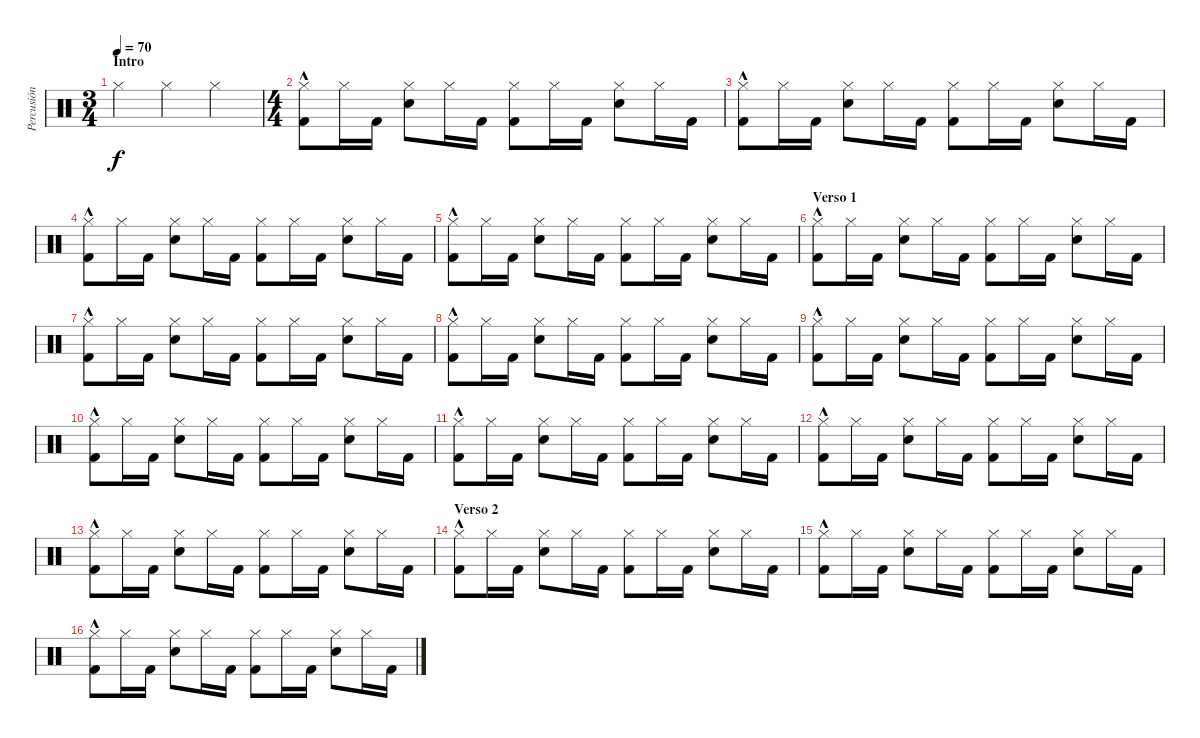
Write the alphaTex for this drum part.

\track ("Percusión" "Percusión") {instrument percussion}
\staff {score}
\articulation defaults
\ts (3 4)
\section ("" "Intro")
\tempo 70
\clef neutral
\ks c "Hi-Hat (closed)".4{dy f} "Hi-Hat (closed)".4 "Hi-Hat (closed)".4
|
\ts (4 4)
("Hi-Hat (closed)" "Kick (hit) 2"{hac}).8 "Hi-Hat (closed)".16 "Kick (hit) 2".16 ("Hi-Hat (closed)" "Snare (hit) 2").8 "Hi-Hat (closed)".16 "Kick (hit) 2".16 ("Hi-Hat (closed)" "Kick (hit) 2").8 "Hi-Hat (closed)".16 "Kick (hit) 2".16 ("Hi-Hat (closed)" "Snare (hit) 2").8 "Hi-Hat (closed)".16 "Kick (hit) 2".16 |
("Hi-Hat (closed)" "Kick (hit) 2"{hac}).8 "Hi-Hat (closed)".16 "Kick (hit) 2".16 ("Hi-Hat (closed)" "Snare (hit) 2").8 "Hi-Hat (closed)".16 "Kick (hit) 2".16 ("Hi-Hat (closed)" "Kick (hit) 2").8 "Hi-Hat (closed)".16 "Kick (hit) 2".16 ("Hi-Hat (closed)" "Snare (hit) 2").8 "Hi-Hat (closed)".16 "Kick (hit) 2".16 |
("Hi-Hat (closed)" "Kick (hit) 2"{hac}).8 "Hi-Hat (closed)".16 "Kick (hit) 2".16 ("Hi-Hat (closed)" "Snare (hit) 2").8 "Hi-Hat (closed)".16 "Kick (hit) 2".16 ("Hi-Hat (closed)" "Kick (hit) 2").8 "Hi-Hat (closed)".16 "Kick (hit) 2".16 ("Hi-Hat (closed)" "Snare (hit) 2").8 "Hi-Hat (closed)".16 "Kick (hit) 2".16 |
("Hi-Hat (closed)" "Kick (hit) 2"{hac}).8 "Hi-Hat (closed)".16 "Kick (hit) 2".16 ("Hi-Hat (closed)" "Snare (hit) 2").8 "Hi-Hat (closed)".16 "Kick (hit) 2".16 ("Hi-Hat (closed)" "Kick (hit) 2").8 "Hi-Hat (closed)".16 "Kick (hit) 2".16 ("Hi-Hat (closed)" "Snare (hit) 2").8 "Hi-Hat (closed)".16 "Kick (hit) 2".16 |
\section ("" "Verso 1")
("Hi-Hat (closed)" "Kick (hit) 2"{hac}).8 "Hi-Hat (closed)".16 "Kick (hit) 2".16 ("Hi-Hat (closed)" "Snare (hit) 2").8 "Hi-Hat (closed)".16 "Kick (hit) 2".16 ("Hi-Hat (closed)" "Kick (hit) 2").8 "Hi-Hat (closed)".16 "Kick (hit) 2".16 ("Hi-Hat (closed)" "Snare (hit) 2").8 "Hi-Hat (closed)".16 "Kick (hit) 2".16 |
("Hi-Hat (closed)" "Kick (hit) 2"{hac}).8 "Hi-Hat (closed)".16 "Kick (hit) 2".16 ("Hi-Hat (closed)" "Snare (hit) 2").8 "Hi-Hat (closed)".16 "Kick (hit) 2".16 ("Hi-Hat (closed)" "Kick (hit) 2").8 "Hi-Hat (closed)".16 "Kick (hit) 2".16 ("Hi-Hat (closed)" "Snare (hit) 2").8 "Hi-Hat (closed)".16 "Kick (hit) 2".16 |
("Hi-Hat (closed)" "Kick (hit) 2"{hac}).8 "Hi-Hat (closed)".16 "Kick (hit) 2".16 ("Hi-Hat (closed)" "Snare (hit) 2").8 "Hi-Hat (closed)".16 "Kick (hit) 2".16 ("Hi-Hat (closed)" "Kick (hit) 2").8 "Hi-Hat (closed)".16 "Kick (hit) 2".16 ("Hi-Hat (closed)" "Snare (hit) 2").8 "Hi-Hat (closed)".16 "Kick (hit) 2".16 |
("Hi-Hat (closed)" "Kick (hit) 2"{hac}).8 "Hi-Hat (closed)".16 "Kick (hit) 2".16 ("Hi-Hat (closed)" "Snare (hit) 2").8 "Hi-Hat (closed)".16 "Kick (hit) 2".16 ("Hi-Hat (closed)" "Kick (hit) 2").8 "Hi-Hat (closed)".16 "Kick (hit) 2".16 ("Hi-Hat (closed)" "Snare (hit) 2").8 "Hi-Hat (closed)".16 "Kick (hit) 2".16 |
("Hi-Hat (closed)" "Kick (hit) 2"{hac}).8 "Hi-Hat (closed)".16 "Kick (hit) 2".16 ("Hi-Hat (closed)" "Snare (hit) 2").8 "Hi-Hat (closed)".16 "Kick (hit) 2".16 ("Hi-Hat (closed)" "Kick (hit) 2").8 "Hi-Hat (closed)".16 "Kick (hit) 2".16 ("Hi-Hat (closed)" "Snare (hit) 2").8 "Hi-Hat (closed)".16 "Kick (hit) 2".16 |
("Hi-Hat (closed)" "Kick (hit) 2"{hac}).8 "Hi-Hat (closed)".16 "Kick (hit) 2".16 ("Hi-Hat (closed)" "Snare (hit) 2").8 "Hi-Hat (closed)".16 "Kick (hit) 2".16 ("Hi-Hat (closed)" "Kick (hit) 2").8 "Hi-Hat (closed)".16 "Kick (hit) 2".16 ("Hi-Hat (closed)" "Snare (hit) 2").8 "Hi-Hat (closed)".16 "Kick (hit) 2".16 |
("Hi-Hat (closed)" "Kick (hit) 2"{hac}).8 "Hi-Hat (closed)".16 "Kick (hit) 2".16 ("Hi-Hat (closed)" "Snare (hit) 2").8 "Hi-Hat (closed)".16 "Kick (hit) 2".16 ("Hi-Hat (closed)" "Kick (hit) 2").8 "Hi-Hat (closed)".16 "Kick (hit) 2".16 ("Hi-Hat (closed)" "Snare (hit) 2").8 "Hi-Hat (closed)".16 "Kick (hit) 2".16 |
("Hi-Hat (closed)" "Kick (hit) 2"{hac}).8 "Hi-Hat (closed)".16 "Kick (hit) 2".16 ("Hi-Hat (closed)" "Snare (hit) 2").8 "Hi-Hat (closed)".16 "Kick (hit) 2".16 ("Hi-Hat (closed)" "Kick (hit) 2").8 "Hi-Hat (closed)".16 "Kick (hit) 2".16 ("Hi-Hat (closed)" "Snare (hit) 2").8 "Hi-Hat (closed)".16 "Kick (hit) 2".16 |
\section ("" "Verso 2")
("Hi-Hat (closed)" "Kick (hit) 2"{hac}).8 "Hi-Hat (closed)".16 "Kick (hit) 2".16 ("Hi-Hat (closed)" "Snare (hit) 2").8 "Hi-Hat (closed)".16 "Kick (hit) 2".16 ("Hi-Hat (closed)" "Kick (hit) 2").8 "Hi-Hat (closed)".16 "Kick (hit) 2".16 ("Hi-Hat (closed)" "Snare (hit) 2").8 "Hi-Hat (closed)".16 "Kick (hit) 2".16 |
("Hi-Hat (closed)" "Kick (hit) 2"{hac}).8 "Hi-Hat (closed)".16 "Kick (hit) 2".16 ("Hi-Hat (closed)" "Snare (hit) 2").8 "Hi-Hat (closed)".16 "Kick (hit) 2".16 ("Hi-Hat (closed)" "Kick (hit) 2").8 "Hi-Hat (closed)".16 "Kick (hit) 2".16 ("Hi-Hat (closed)" "Snare (hit) 2").8 "Hi-Hat (closed)".16 "Kick (hit) 2".16 |
("Hi-Hat (closed)" "Kick (hit) 2"{hac}).8 "Hi-Hat (closed)".16 "Kick (hit) 2".16 ("Hi-Hat (closed)" "Snare (hit) 2").8 "Hi-Hat (closed)".16 "Kick (hit) 2".16 ("Hi-Hat (closed)" "Kick (hit) 2").8 "Hi-Hat (closed)".16 "Kick (hit) 2".16 ("Hi-Hat (closed)" "Snare (hit) 2").8 "Hi-Hat (closed)".16 "Kick (hit) 2".16
